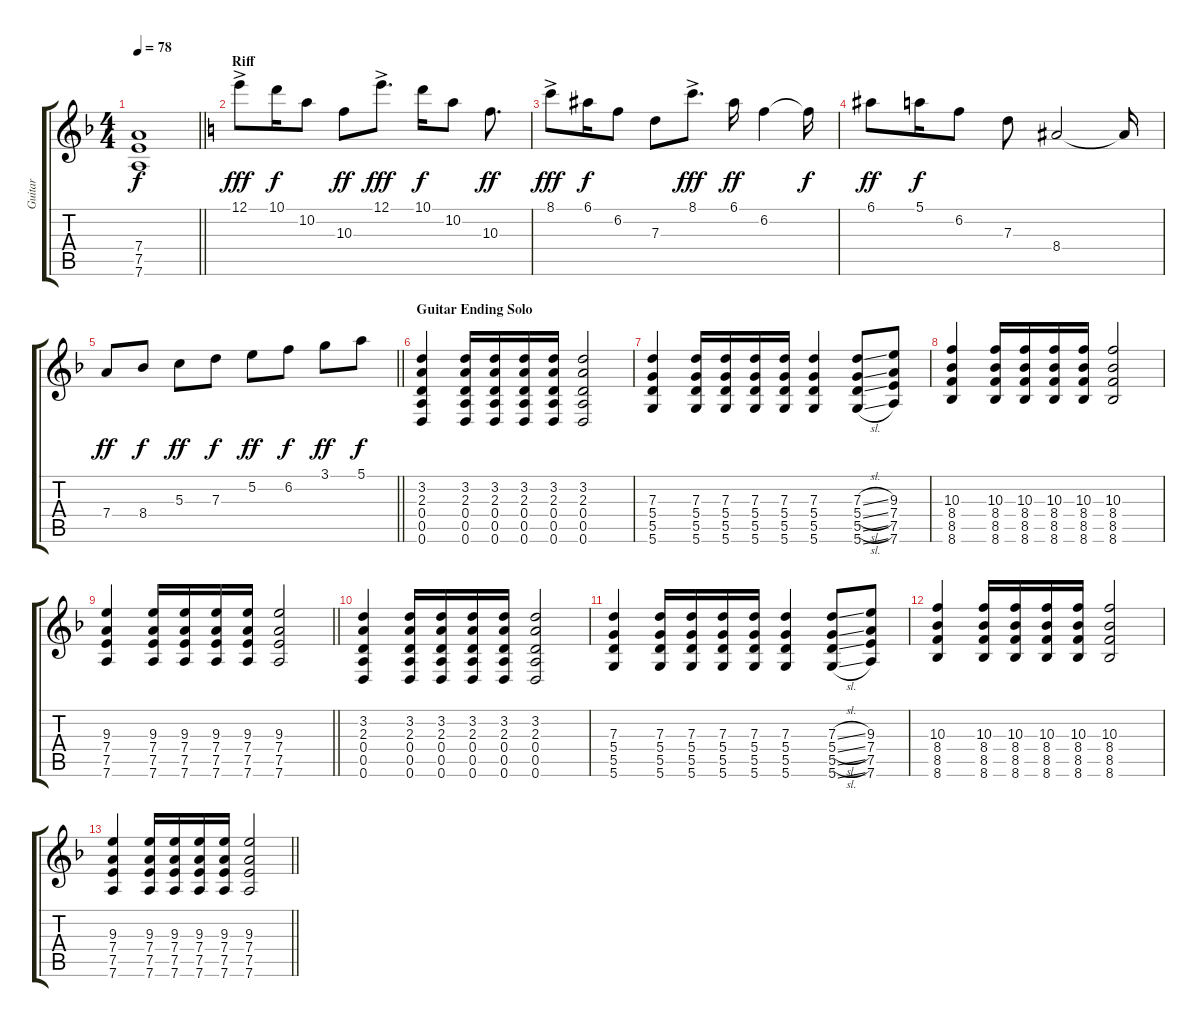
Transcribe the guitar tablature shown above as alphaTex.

\track ("Guitar" "Guitar") {instrument electricguitarclean}
\staff {score tabs}
\tuning (E4 B3 G3 D3 A2 D2) {hide}
\ts (4 4)
\tempo 78
\clef g2
\barLineRight lightlight
\ks f
(7.4 7.5 7.6).1{dy f} |
\section ("" "Riff")
\ks c
12.1{ac}.8{dy fff} 10.1.16{dy f} 10.2.8 10.3.8{dy ff} 12.1{ac}.8{d dy fff} 10.1.16{dy f} 10.2.8 10.3.8{d dy ff} |
8.1{ac}.8{dy fff} 6.1.16{dy f} 6.2.8 7.3.8 8.1{ac}.8{d dy fff} 6.1.16{dy ff} 6.2.4 6.2{t}.16{dy f} |
6.1.8{dy ff} 5.1.16{dy f} 6.2.8 7.3.8 8.4.2 8.4{t}.16 |
\barLineRight lightlight
\ks f
7.4.8{dy ff} 8.4.8{dy f} 5.3.8{dy ff} 7.3.8{dy f} 5.2.8{dy ff} 6.2.8{dy f} 3.1.8{dy ff} 5.1.8{dy f} |
\section ("" "Guitar Ending Solo")
(3.2 2.3 0.4 0.5 0.6).4{instrument distortionguitar} (3.2 2.3 0.4 0.5 0.6).16 (3.2 2.3 0.4 0.5 0.6).16 (3.2 2.3 0.4 0.5 0.6).16 (3.2 2.3 0.4 0.5 0.6).16 (3.2 2.3 0.4 0.5 0.6).2 |
(7.3 5.4 5.5 5.6).4 (7.3 5.4 5.5 5.6).16 (7.3 5.4 5.5 5.6).16 (7.3 5.4 5.5 5.6).16 (7.3 5.4 5.5 5.6).16 (7.3 5.4 5.5 5.6).4 (7.3{sl} 5.4{sl} 5.5{sl} 5.6{sl}).8 (9.3 7.4 7.5 7.6).8 |
(10.3 8.4 8.5 8.6).4 (10.3 8.4 8.5 8.6).16 (10.3 8.4 8.5 8.6).16 (10.3 8.4 8.5 8.6).16 (10.3 8.4 8.5 8.6).16 (10.3 8.4 8.5 8.6).2 |
\barLineRight lightlight
(9.3 7.4 7.5 7.6).4 (9.3 7.4 7.5 7.6).16 (9.3 7.4 7.5 7.6).16 (9.3 7.4 7.5 7.6).16 (9.3 7.4 7.5 7.6).16 (9.3 7.4 7.5 7.6).2 |
(3.2 2.3 0.4 0.5 0.6).4 (3.2 2.3 0.4 0.5 0.6).16 (3.2 2.3 0.4 0.5 0.6).16 (3.2 2.3 0.4 0.5 0.6).16 (3.2 2.3 0.4 0.5 0.6).16 (3.2 2.3 0.4 0.5 0.6).2 |
(7.3 5.4 5.5 5.6).4 (7.3 5.4 5.5 5.6).16 (7.3 5.4 5.5 5.6).16 (7.3 5.4 5.5 5.6).16 (7.3 5.4 5.5 5.6).16 (7.3 5.4 5.5 5.6).4 (7.3{sl} 5.4{sl} 5.5{sl} 5.6{sl}).8 (9.3 7.4 7.5 7.6).8 |
(10.3 8.4 8.5 8.6).4 (10.3 8.4 8.5 8.6).16 (10.3 8.4 8.5 8.6).16 (10.3 8.4 8.5 8.6).16 (10.3 8.4 8.5 8.6).16 (10.3 8.4 8.5 8.6).2 |
\barLineRight lightlight
(9.3 7.4 7.5 7.6).4 (9.3 7.4 7.5 7.6).16 (9.3 7.4 7.5 7.6).16 (9.3 7.4 7.5 7.6).16 (9.3 7.4 7.5 7.6).16 (9.3 7.4 7.5 7.6).2
